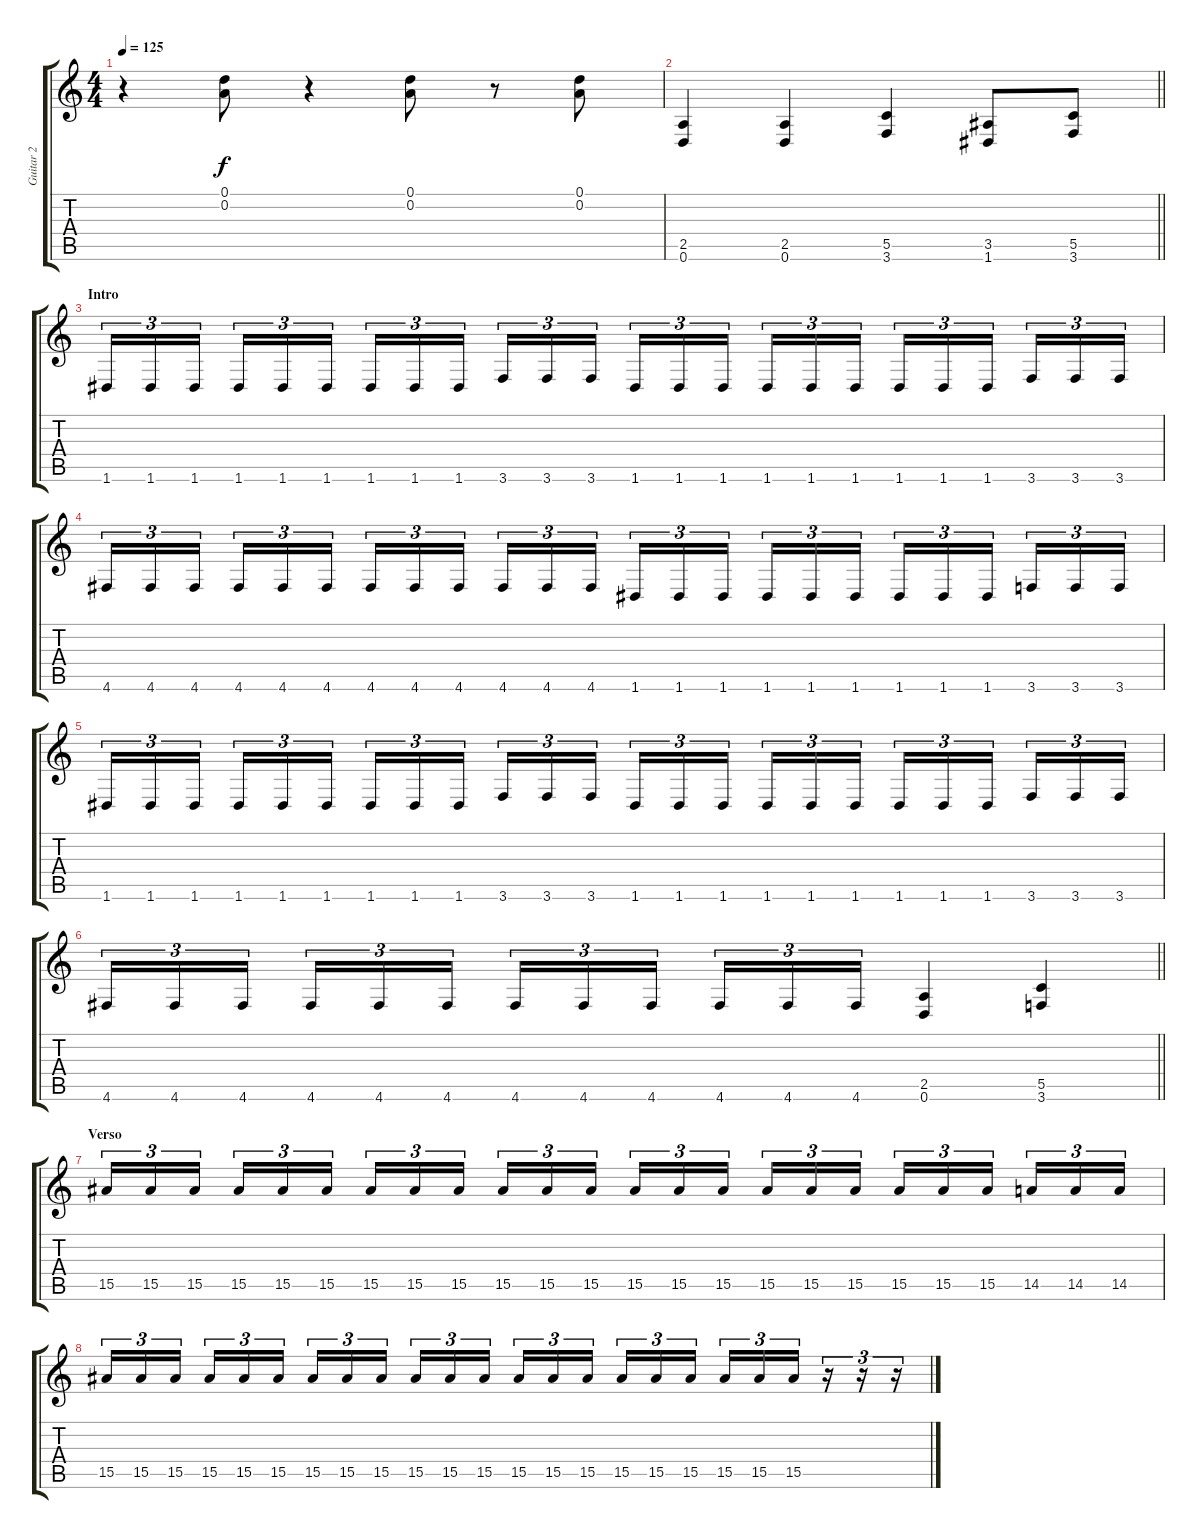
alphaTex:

\track ("Guitar 2" "Guitar 2") {instrument distortionguitar}
\staff {score tabs}
\tuning (D4 A3 F3 C3 G2 D2) {hide}
\ts (4 4)
\tempo 125
\clef g2
\ks c
r.4{dy f} (0.1 0.2).8 r.4 (0.1 0.2).8 r.8 (0.1 0.2).8 |
\barLineRight lightlight
(2.5 0.6).4 (2.5 0.6).4 (5.5 3.6).4 (3.5 1.6).8 (5.5 3.6).8 |
\section ("" "Intro")
1.6.16{tu (3 2)} 1.6.16{tu (3 2)} 1.6.16{tu (3 2) beam splitsecondary} 1.6.16{tu (3 2)} 1.6.16{tu (3 2)} 1.6.16{tu (3 2)} 1.6.16{tu (3 2)} 1.6.16{tu (3 2)} 1.6.16{tu (3 2) beam splitsecondary} 3.6.16{tu (3 2)} 3.6.16{tu (3 2)} 3.6.16{tu (3 2)} 1.6.16{tu (3 2)} 1.6.16{tu (3 2)} 1.6.16{tu (3 2) beam splitsecondary} 1.6.16{tu (3 2)} 1.6.16{tu (3 2)} 1.6.16{tu (3 2)} 1.6.16{tu (3 2)} 1.6.16{tu (3 2)} 1.6.16{tu (3 2) beam splitsecondary} 3.6.16{tu (3 2)} 3.6.16{tu (3 2)} 3.6.16{tu (3 2)} |
4.6.16{tu (3 2)} 4.6.16{tu (3 2)} 4.6.16{tu (3 2) beam splitsecondary} 4.6.16{tu (3 2)} 4.6.16{tu (3 2)} 4.6.16{tu (3 2)} 4.6.16{tu (3 2)} 4.6.16{tu (3 2)} 4.6.16{tu (3 2) beam splitsecondary} 4.6.16{tu (3 2)} 4.6.16{tu (3 2)} 4.6.16{tu (3 2)} 1.6.16{tu (3 2)} 1.6.16{tu (3 2)} 1.6.16{tu (3 2) beam splitsecondary} 1.6.16{tu (3 2)} 1.6.16{tu (3 2)} 1.6.16{tu (3 2)} 1.6.16{tu (3 2)} 1.6.16{tu (3 2)} 1.6.16{tu (3 2) beam splitsecondary} 3.6.16{tu (3 2)} 3.6.16{tu (3 2)} 3.6.16{tu (3 2)} |
1.6.16{tu (3 2)} 1.6.16{tu (3 2)} 1.6.16{tu (3 2) beam splitsecondary} 1.6.16{tu (3 2)} 1.6.16{tu (3 2)} 1.6.16{tu (3 2)} 1.6.16{tu (3 2)} 1.6.16{tu (3 2)} 1.6.16{tu (3 2) beam splitsecondary} 3.6.16{tu (3 2)} 3.6.16{tu (3 2)} 3.6.16{tu (3 2)} 1.6.16{tu (3 2)} 1.6.16{tu (3 2)} 1.6.16{tu (3 2) beam splitsecondary} 1.6.16{tu (3 2)} 1.6.16{tu (3 2)} 1.6.16{tu (3 2)} 1.6.16{tu (3 2)} 1.6.16{tu (3 2)} 1.6.16{tu (3 2) beam splitsecondary} 3.6.16{tu (3 2)} 3.6.16{tu (3 2)} 3.6.16{tu (3 2)} |
\barLineRight lightlight
4.6.16{tu (3 2)} 4.6.16{tu (3 2)} 4.6.16{tu (3 2) beam splitsecondary} 4.6.16{tu (3 2)} 4.6.16{tu (3 2)} 4.6.16{tu (3 2)} 4.6.16{tu (3 2)} 4.6.16{tu (3 2)} 4.6.16{tu (3 2) beam splitsecondary} 4.6.16{tu (3 2)} 4.6.16{tu (3 2)} 4.6.16{tu (3 2)} (2.5 0.6).4 (5.5 3.6).4 |
\section ("" "Verso")
15.5.16{tu (3 2)} 15.5.16{tu (3 2)} 15.5.16{tu (3 2) beam splitsecondary} 15.5.16{tu (3 2)} 15.5.16{tu (3 2)} 15.5.16{tu (3 2)} 15.5.16{tu (3 2)} 15.5.16{tu (3 2)} 15.5.16{tu (3 2) beam splitsecondary} 15.5.16{tu (3 2)} 15.5.16{tu (3 2)} 15.5.16{tu (3 2)} 15.5.16{tu (3 2)} 15.5.16{tu (3 2)} 15.5.16{tu (3 2) beam splitsecondary} 15.5.16{tu (3 2)} 15.5.16{tu (3 2)} 15.5.16{tu (3 2)} 15.5.16{tu (3 2)} 15.5.16{tu (3 2)} 15.5.16{tu (3 2) beam splitsecondary} 14.5.16{tu (3 2)} 14.5.16{tu (3 2)} 14.5.16{tu (3 2)} |
15.5.16{tu (3 2)} 15.5.16{tu (3 2)} 15.5.16{tu (3 2) beam splitsecondary} 15.5.16{tu (3 2)} 15.5.16{tu (3 2)} 15.5.16{tu (3 2)} 15.5.16{tu (3 2)} 15.5.16{tu (3 2)} 15.5.16{tu (3 2) beam splitsecondary} 15.5.16{tu (3 2)} 15.5.16{tu (3 2)} 15.5.16{tu (3 2)} 15.5.16{tu (3 2)} 15.5.16{tu (3 2)} 15.5.16{tu (3 2) beam splitsecondary} 15.5.16{tu (3 2)} 15.5.16{tu (3 2)} 15.5.16{tu (3 2)} 15.5.16{tu (3 2)} 15.5.16{tu (3 2)} 15.5.16{tu (3 2)} r.16{tu (3 2)} r.16{tu (3 2)} r.16{tu (3 2)}
